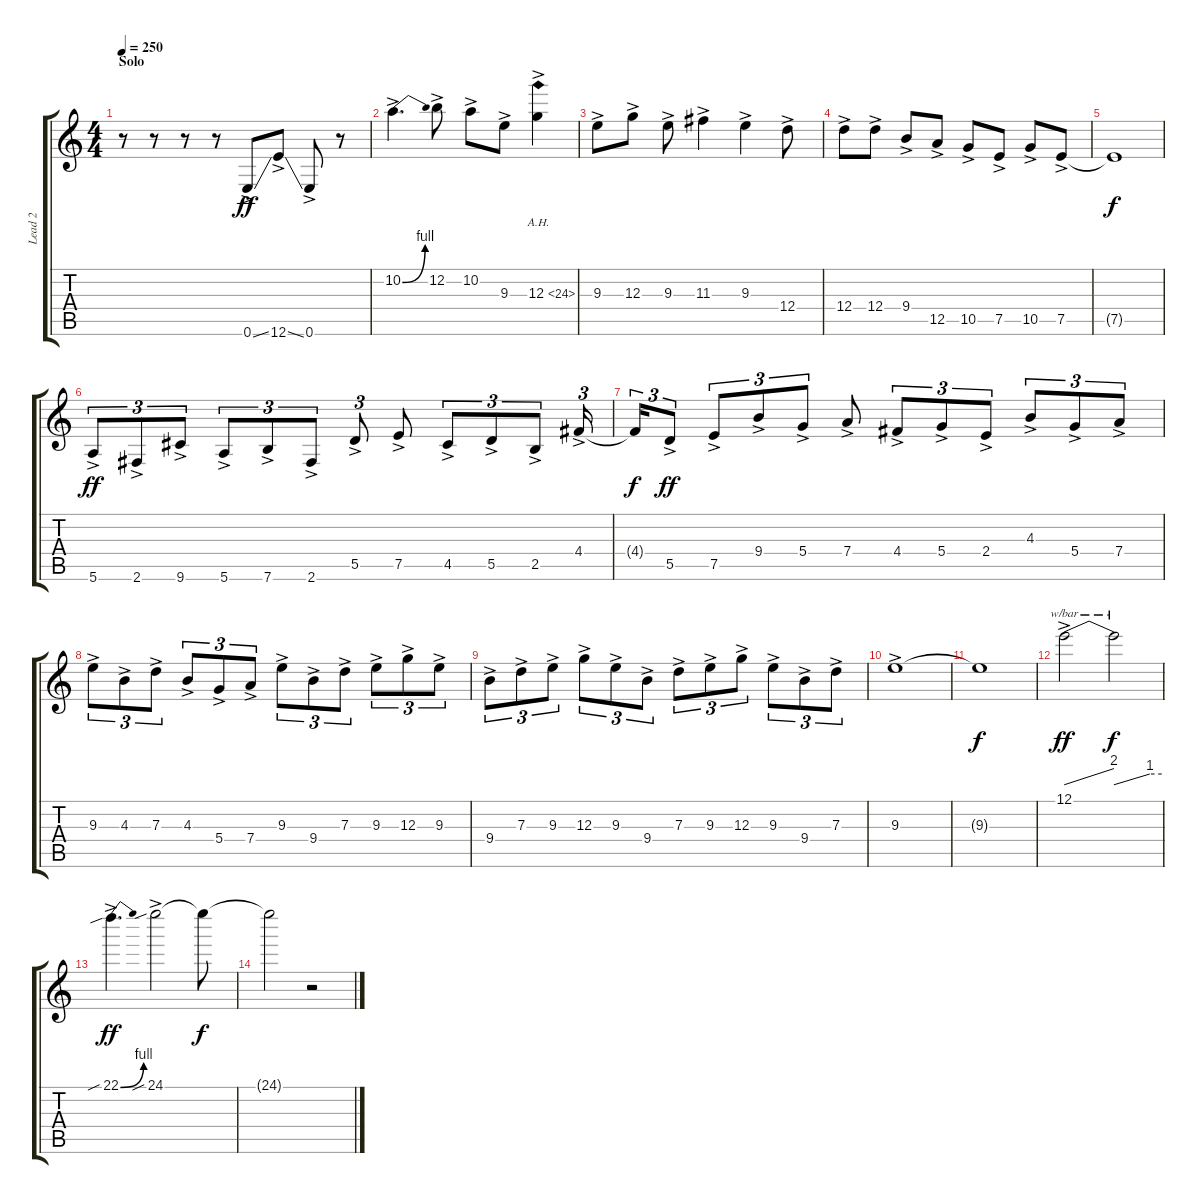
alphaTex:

\track ("Lead 2" "Lead 2") {instrument overdrivenguitar}
\staff {score tabs}
\tuning (E4 B3 G3 D3 A2 E2) {hide}
\ts (4 4)
\section ("" "Solo")
\tempo 250
\clef g2
\ks c
r.8{dy f} r.8 r.8 r.8 0.6{ss ac}.8{dy ff} 12.6{ss ac}.8 0.6{ac}.8 r.8 |
10.2{be (bend 0 0 60 4) ac}.4{d} 12.2{ac}.8 10.2{ac}.8 9.3{ac}.8 12.3{ah 12 ac}.4 |
9.3{ac}.8 12.3{ac}.8 9.3{ac}.8 11.3{ac}.4 9.3{ac}.4 12.4{ac}.8 |
12.4{ac}.8 12.4{ac}.8 9.4{ac}.8 12.5{ac}.8 10.5{ac}.8 7.5{ac}.8 10.5{ac}.8 7.5{ac}.8 |
7.5{t}.1{dy f} |
5.6{ac}.8{tu (3 2) dy ff} 2.6{ac}.8{tu (3 2)} 9.6{ac}.8{tu (3 2)} 5.6{ac}.8{tu (3 2)} 7.6{ac}.8{tu (3 2)} 2.6{ac}.8{tu (3 2)} 5.5{ac}.8{tu (3 2)} 7.5{ac}.8 4.5{ac}.8{tu (3 2)} 5.5{ac}.8{tu (3 2)} 2.5{ac}.8{tu (3 2)} 4.4{ac}.16{tu (3 2)} |
4.4{t}.16{tu (3 2) dy f} 5.5{ac}.8{tu (3 2) dy ff} 7.5{ac}.8{tu (3 2)} 9.4{ac}.8{tu (3 2)} 5.4{ac}.8{tu (3 2)} 7.4{ac}.8 4.4{ac}.8{tu (3 2)} 5.4{ac}.8{tu (3 2)} 2.4{ac}.8{tu (3 2)} 4.3{ac}.8{tu (3 2)} 5.4{ac}.8{tu (3 2)} 7.4{ac}.8{tu (3 2)} |
9.3{ac}.8{tu (3 2)} 4.3{ac}.8{tu (3 2)} 7.3{ac}.8{tu (3 2)} 4.3{ac}.8{tu (3 2)} 5.4{ac}.8{tu (3 2)} 7.4{ac}.8{tu (3 2)} 9.3{ac}.8{tu (3 2)} 9.4{ac}.8{tu (3 2)} 7.3{ac}.8{tu (3 2)} 9.3{ac}.8{tu (3 2)} 12.3{ac}.8{tu (3 2)} 9.3{ac}.8{tu (3 2)} |
9.4{ac}.8{tu (3 2)} 7.3{ac}.8{tu (3 2)} 9.3{ac}.8{tu (3 2)} 12.3{ac}.8{tu (3 2)} 9.3{ac}.8{tu (3 2)} 9.4{ac}.8{tu (3 2)} 7.3{ac}.8{tu (3 2)} 9.3{ac}.8{tu (3 2)} 12.3{ac}.8{tu (3 2)} 9.3{ac}.8{tu (3 2)} 9.4{ac}.8{tu (3 2)} 7.3{ac}.8{tu (3 2)} |
9.3{ac}.1 |
9.3{t}.1{dy f} |
12.1{ac}.2{tbe (dive default 0 0 60 8) dy ff} 12.1{t}.2{tbe (custom default 0 0 45 4 60 4) dy f} |
22.1{be (bend 0 0 60 4) sib ac}.4{d dy ff} 24.1{sib ac}.2 24.1{t}.8{dy f} |
24.1{t}.2 r.2
